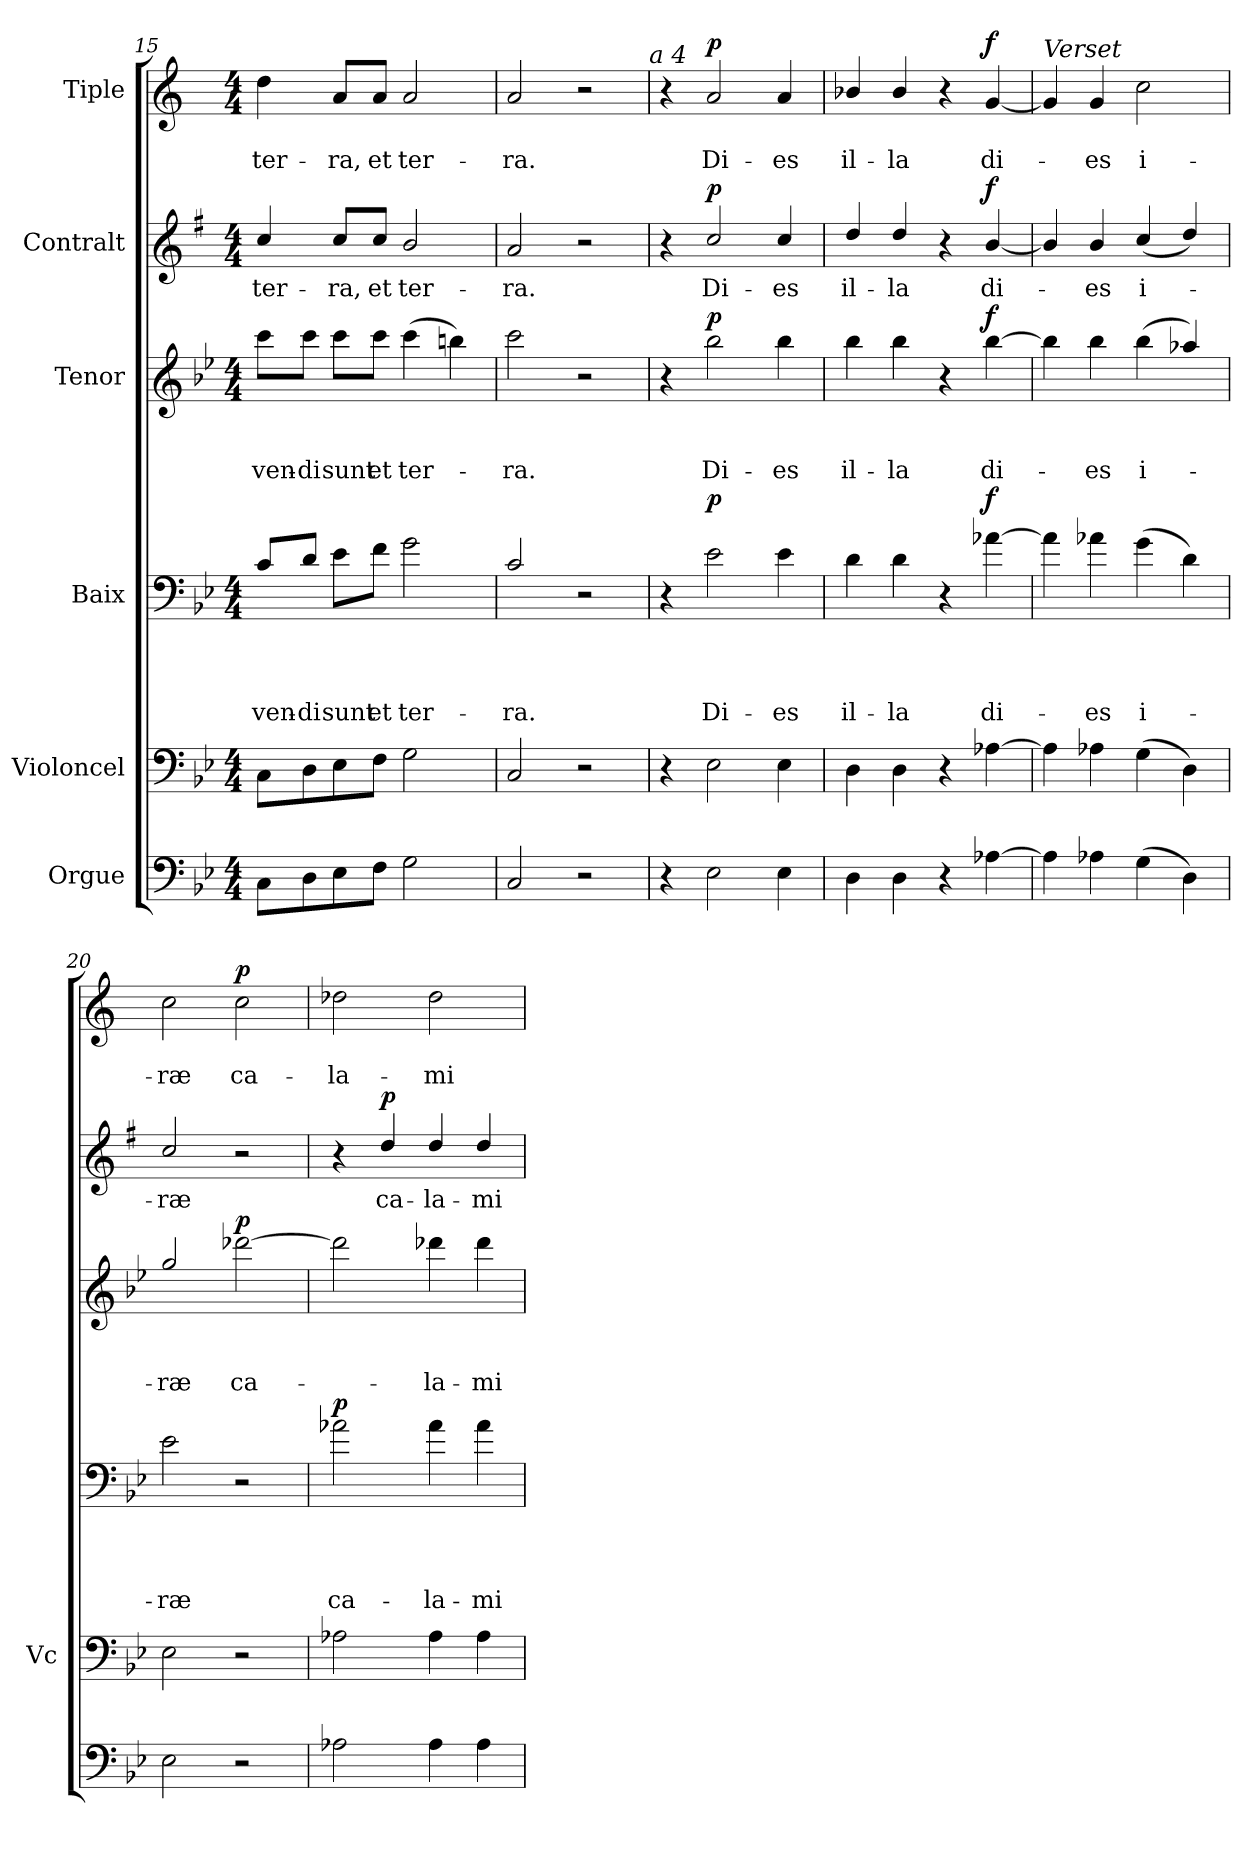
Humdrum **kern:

**kern	**kern	**kern	**text	**text	**text	**text	**dynam	**kern	**text	**text	**text	**dynam	**kern	**text	**dynam	**kern	**text	**text	**dynam
*part6	*part5	*part4	*part4	*part4	*part4	*part4	*part4	*part3	*part3	*part3	*part3	*part3	*part2	*part2	*part2	*part1	*part1	*part1	*part1
*staff6	*staff5	*staff4	*staff4	*staff4	*staff4	*staff4	*staff4	*staff3	*staff3	*staff3	*staff3	*staff3	*staff2	*staff2	*staff2	*staff1	*staff1	*staff1	*staff1
*I"Orgue	*I"Violoncel	*I"Baix	*	*	*	*	*	*I"Tenor	*	*	*	*	*I"Contralt	*	*	*I"Tiple	*	*	*
*	*I'Vc	*	*	*	*	*	*	*	*	*	*	*	*	*	*	*	*	*	*
*clefF4	*clefF4	*clefF4	*	*	*	*	*	*clefG2	*	*	*	*	*clefG2	*	*	*clefG2	*	*	*
*	*	*ITrd12c21	*	*	*	*	*	*ITrd8c14	*	*	*	*	*ITrd5c9	*	*	*ITrd1c2	*	*	*
*k[b-e-]	*k[b-e-]	*k[b-e-]	*	*	*	*	*	*k[b-e-]	*	*	*	*	*k[b-e-]	*	*	*k[b-e-]	*	*	*
*B-:	*B-:	*B-:	*	*	*	*	*	*B-:	*	*	*	*	*B-:	*	*	*B-:	*	*	*
*M4/4	*M4/4	*M4/4	*	*	*	*	*	*M4/4	*	*	*	*	*M4/4	*	*	*M4/4	*	*	*
=15	=15	=15	=15	=15	=15	=15	=15	=15	=15	=15	=15	=15	=15	=15	=15	=15	=15	=15	=15
!	!	!	!	!	!	!LO:LY:b	!	!	!	!	!LO:LY:b	!	!	!LO:LY:b	!	!	!	!LO:LY:b	!
8C\L	8C\L	8C/L	.	.	.	-ven-	.	8cc\L	.	.	-ven-	.	4e-/	ter-	.	4cc\	.	ter-	.
!	!	!	!	!	!	!LO:LY:b	!	!	!	!	!LO:LY:b	!	!	!	!	!	!	!	!
8D\	8D\	8D/J	.	.	.	-di	.	8cc\J	.	.	-di	.	.	.	.	.	.	.	.
!	!	!	!	!	!	!LO:LY:b	!	!	!	!	!LO:LY:b	!	!	!LO:LY:b	!	!	!	!LO:LY:b	!
8E-\	8E-\	8E-\L	.	.	.	sunt	.	8cc\L	.	.	sunt	.	8e-/L	-ra,	.	8g/L	.	-ra,	.
!	!	!	!	!	!	!LO:LY:b	!	!	!	!	!LO:LY:b	!	!	!LO:LY:b	!	!	!	!LO:LY:b	!
8F\J	8F\J	8F\J	.	.	.	et	.	8cc\J	.	.	et	.	8e-/J	et	.	8g/J	.	et	.
!	!	!	!	!	!	!LO:LY:b	!	!	!	!	!LO:LY:b	!	!	!LO:LY:b	!	!	!	!LO:LY:b	!
2G\	2G\	2G\	.	.	.	ter-	.	(>4cc\	.	.	ter-	.	2d/	ter-	.	2g/	.	ter-	.
.	.	.	.	.	.	.	.	4bn\)	.	.	.	.	.	.	.	.	.	.	.
=16	=16	=16	=16	=16	=16	=16	=16	=16	=16	=16	=16	=16	=16	=16	=16	=16	=16	=16	=16
!	!	!	!	!	!	!LO:LY:b	!	!	!	!	!LO:LY:b	!	!	!LO:LY:b	!	!	!	!LO:LY:b	!
2C/	2C/	2C/	.	.	.	-ra.	.	2cc\	.	.	-ra.	.	2c/	-ra.	.	2g/	.	-ra.	.
2r	2r	2r	.	.	.	.	.	2r	.	.	.	.	2r	.	.	2r	.	.	.
!	!	!	!	!	!	!	!	!	!	!	!	!	!	!	!	!LO:TX:a:i:t=a 4	!	!	!
=17	=17	=17	=17	=17	=17	=17	=17	=17	=17	=17	=17	=17	=17	=17	=17	=17	=17	=17	=17
4r	4r	4r	.	.	.	.	.	4r	.	.	.	.	4r	.	.	4r	.	.	.
!	!	!	!	!	!	!LO:LY:b	!LO:DY:a	!	!	!	!LO:LY:b	!LO:DY:b	!	!LO:LY:b	!LO:DY:a	!	!	!LO:LY:b	!LO:DY:a
2E-\	2E-\	2E-\	.	.	.	Di-	p	2b-\	.	.	Di-	p	2e-/	Di-	p	2g/	.	Di-	p
!	!	!	!	!	!	!LO:LY:b	!	!	!	!	!LO:LY:b	!	!	!LO:LY:b	!	!	!	!LO:LY:b	!
4E-\	4E-\	4E-\	.	.	.	-es	.	4b-\	.	.	-es	.	4e-/	-es	.	4g/	.	-es	.
!!LO:PB:g=z
=18	=18	=18	=18	=18	=18	=18	=18	=18	=18	=18	=18	=18	=18	=18	=18	=18	=18	=18	=18
!	!	!	!	!	!	!LO:LY:b	!	!	!	!	!LO:LY:b	!	!	!LO:LY:b	!	!	!	!LO:LY:b	!
4D\	4D\	4D\	.	.	.	il-	.	4b-\	.	.	il-	.	4f/	il-	.	4a-X/	.	il-	.
!	!	!	!	!	!	!LO:LY:b	!	!	!	!	!LO:LY:b	!	!	!LO:LY:b	!	!	!	!LO:LY:b	!
4D\	4D\	4D\	.	.	.	-la	.	4b-\	.	.	-la	.	4f/	-la	.	4a-/	.	-la	.
4r	4r	4r	.	.	.	.	.	4r	.	.	.	.	4r	.	.	4r	.	.	.
!	!	!	!	!	!	!LO:LY:b	!LO:DY:a	!	!	!	!LO:LY:b	!LO:DY:a	!	!LO:LY:b	!LO:DY:a	!	!	!LO:LY:b	!LO:DY:a
[>4A-X\	[>4A-X\	[>4A-X\	.	.	.	di-	f	[>4b-\	.	.	di-	f	[<4d/	di-	f	[<4f/	.	di-	f
=19	=19	=19	=19	=19	=19	=19	=19	=19	=19	=19	=19	=19	=19	=19	=19	=19	=19	=19	=19
!	!	!	!	!	!	!	!	!	!	!	!	!	!	!	!	!LO:TX:a:i:t=Verset	!	!	!
4A-\]	4A-\]	4A-\]	.	.	.	.	.	4b-\]	.	.	.	.	4d/]	.	.	4f/]	.	.	.
!	!	!	!	!	!	!LO:LY:b	!	!	!	!	!LO:LY:b	!	!	!LO:LY:b	!	!	!	!LO:LY:b	!
4A-X\	4A-X\	4A-X\	.	.	.	-es	.	4b-\	.	.	-es	.	4d/	-es	.	4f/	.	-es	.
!	!	!	!	!	!	!LO:LY:b	!	!	!	!	!LO:LY:b	!	!	!LO:LY:b	!	!	!	!LO:LY:b	!
(>4G\	(>4G\	(>4G\	.	.	.	i-	.	(>4b-\	.	.	i-	.	(<4e-/	i-	.	2b-\	.	i-	.
4D\)	4D\)	4D\)	.	.	.	.	.	4a-X/)	.	.	.	.	4f/)	.	.	.	.	.	.
=20	=20	=20	=20	=20	=20	=20	=20	=20	=20	=20	=20	=20	=20	=20	=20	=20	=20	=20	=20
!	!	!	!	!	!	!LO:LY:b	!	!	!	!	!LO:LY:b	!	!	!LO:LY:b	!	!	!	!LO:LY:b	!
2E-\	2E-\	2E-\	.	.	.	-ræ	.	2g/	.	.	-ræ	.	2e-/	-ræ	.	2b-\	.	-ræ	.
!	!	!	!	!	!	!	!	!	!	!	!LO:LY:b	!LO:DY:a	!	!	!	!	!	!LO:LY:b	!LO:DY:a
2r	2r	2r	.	.	.	.	.	[>2dd-X\	.	.	ca-	p	2r	.	.	2b-\	.	ca-	p
=21	=21	=21	=21	=21	=21	=21	=21	=21	=21	=21	=21	=21	=21	=21	=21	=21	=21	=21	=21
!	!	!	!	!	!	!LO:LY:b	!LO:DY:a	!	!	!	!	!	!	!	!	!	!	!LO:LY:b	!
2A-X\	2A-X\	2A-X\	.	.	.	ca-	p	2dd-\]	.	.	.	.	4r	.	.	2cc-X\	.	-la-	.
!	!	!	!	!	!	!	!	!	!	!	!	!	!	!LO:LY:b	!LO:DY:a	!	!	!	!
.	.	.	.	.	.	.	.	.	.	.	.	.	4f/	ca-	p	.	.	.	.
!	!	!	!	!	!	!LO:LY:b	!	!	!	!	!LO:LY:b	!	!	!LO:LY:b	!	!	!	!LO:LY:b	!
4A-\	4A-\	4A-\	.	.	.	-la-	.	4dd-X\	.	.	-la-	.	4f/	-la-	.	2cc-\	.	-mi-	.
!	!	!	!	!	!	!LO:LY:b	!	!	!	!	!LO:LY:b	!	!	!LO:LY:b	!	!	!	!	!
4A-\	4A-\	4A-\	.	.	.	-mi-	.	4dd-\	.	.	-mi	.	4f/	-mi-	.	.	.	.	.
=	=	=	=	=	=	=	=	=	=	=	=	=	=	=	=	=	=	=	=
*-	*-	*-	*-	*-	*-	*-	*-	*-	*-	*-	*-	*-	*-	*-	*-	*-	*-	*-	*-
